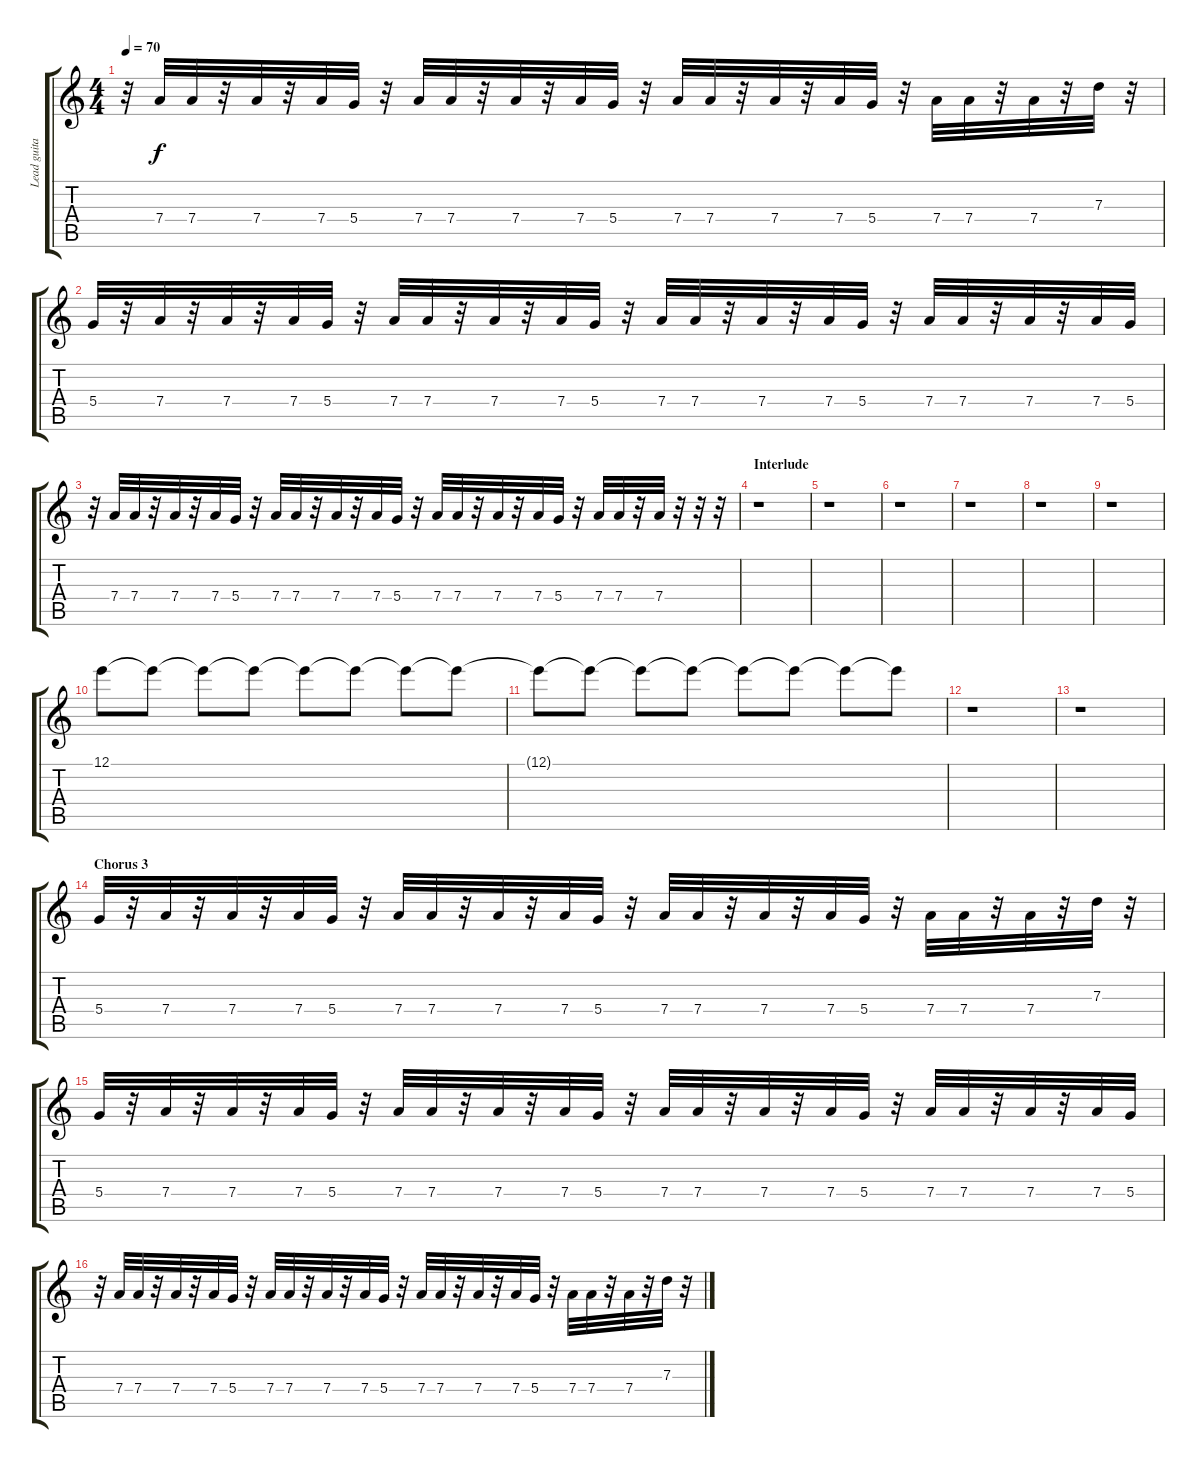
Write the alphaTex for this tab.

\track ("Lead guitar" "Lead guita") {instrument electricguitarmuted}
\staff {score tabs}
\tuning (E4 B3 G3 D3 A2 E2) {hide}
\ts (4 4)
\tempo 70
\clef g2
\ks c
r.32{dy f} 7.4.32 7.4.32 r.32 7.4.32 r.32 7.4.32 5.4.32 r.32 7.4.32 7.4.32 r.32 7.4.32 r.32 7.4.32 5.4.32 r.32 7.4.32 7.4.32 r.32 7.4.32 r.32 7.4.32 5.4.32 r.32 7.4.32 7.4.32 r.32 7.4.32 r.32 7.3.32 r.32 |
5.4.32 r.32 7.4.32 r.32 7.4.32 r.32 7.4.32 5.4.32 r.32 7.4.32 7.4.32 r.32 7.4.32 r.32 7.4.32 5.4.32 r.32 7.4.32 7.4.32 r.32 7.4.32 r.32 7.4.32 5.4.32 r.32 7.4.32 7.4.32 r.32 7.4.32 r.32 7.4.32 5.4.32 |
r.32 7.4.32 7.4.32 r.32 7.4.32 r.32 7.4.32 5.4.32 r.32 7.4.32 7.4.32 r.32 7.4.32 r.32 7.4.32 5.4.32 r.32 7.4.32 7.4.32 r.32 7.4.32 r.32 7.4.32 5.4.32 r.32 7.4.32 7.4.32 r.32 7.4.32 r.32 r.32 r.32 |
\section ("" "Interlude")
r.1 |
r.1 |
r.1 |
r.1 |
r.1 |
r.1 |
12.1.8{instrument distortionguitar} 12.1{t}.8 12.1{t}.8 12.1{t}.8{volume 14} 12.1{t}.8{volume 13} 12.1{t}.8{volume 11} 12.1{t}.8{volume 10} 12.1{t}.8{volume 9} |
12.1{t}.8{volume 8} 12.1{t}.8{volume 7} 12.1{t}.8{volume 6} 12.1{t}.8{volume 5} 12.1{t}.8{volume 4} 12.1{t}.8{volume 3} 12.1{t}.8{volume 2} 12.1{t}.8{volume 1} |
r.1 |
r.1 |
\section ("" "Chorus 3")
5.4.32{volume 15 instrument electricguitarmuted} r.32 7.4.32 r.32 7.4.32 r.32 7.4.32 5.4.32 r.32 7.4.32 7.4.32 r.32 7.4.32 r.32 7.4.32 5.4.32 r.32 7.4.32 7.4.32 r.32 7.4.32 r.32 7.4.32 5.4.32 r.32 7.4.32 7.4.32 r.32 7.4.32 r.32 7.3.32 r.32 |
5.4.32 r.32 7.4.32 r.32 7.4.32 r.32 7.4.32 5.4.32 r.32 7.4.32 7.4.32 r.32 7.4.32 r.32 7.4.32 5.4.32 r.32 7.4.32 7.4.32 r.32 7.4.32 r.32 7.4.32 5.4.32 r.32 7.4.32 7.4.32 r.32 7.4.32 r.32 7.4.32 5.4.32 |
r.32 7.4.32 7.4.32 r.32 7.4.32 r.32 7.4.32 5.4.32 r.32 7.4.32 7.4.32 r.32 7.4.32 r.32 7.4.32 5.4.32 r.32 7.4.32 7.4.32 r.32 7.4.32 r.32 7.4.32 5.4.32 r.32 7.4.32 7.4.32 r.32 7.4.32 r.32 7.3.32 r.32
